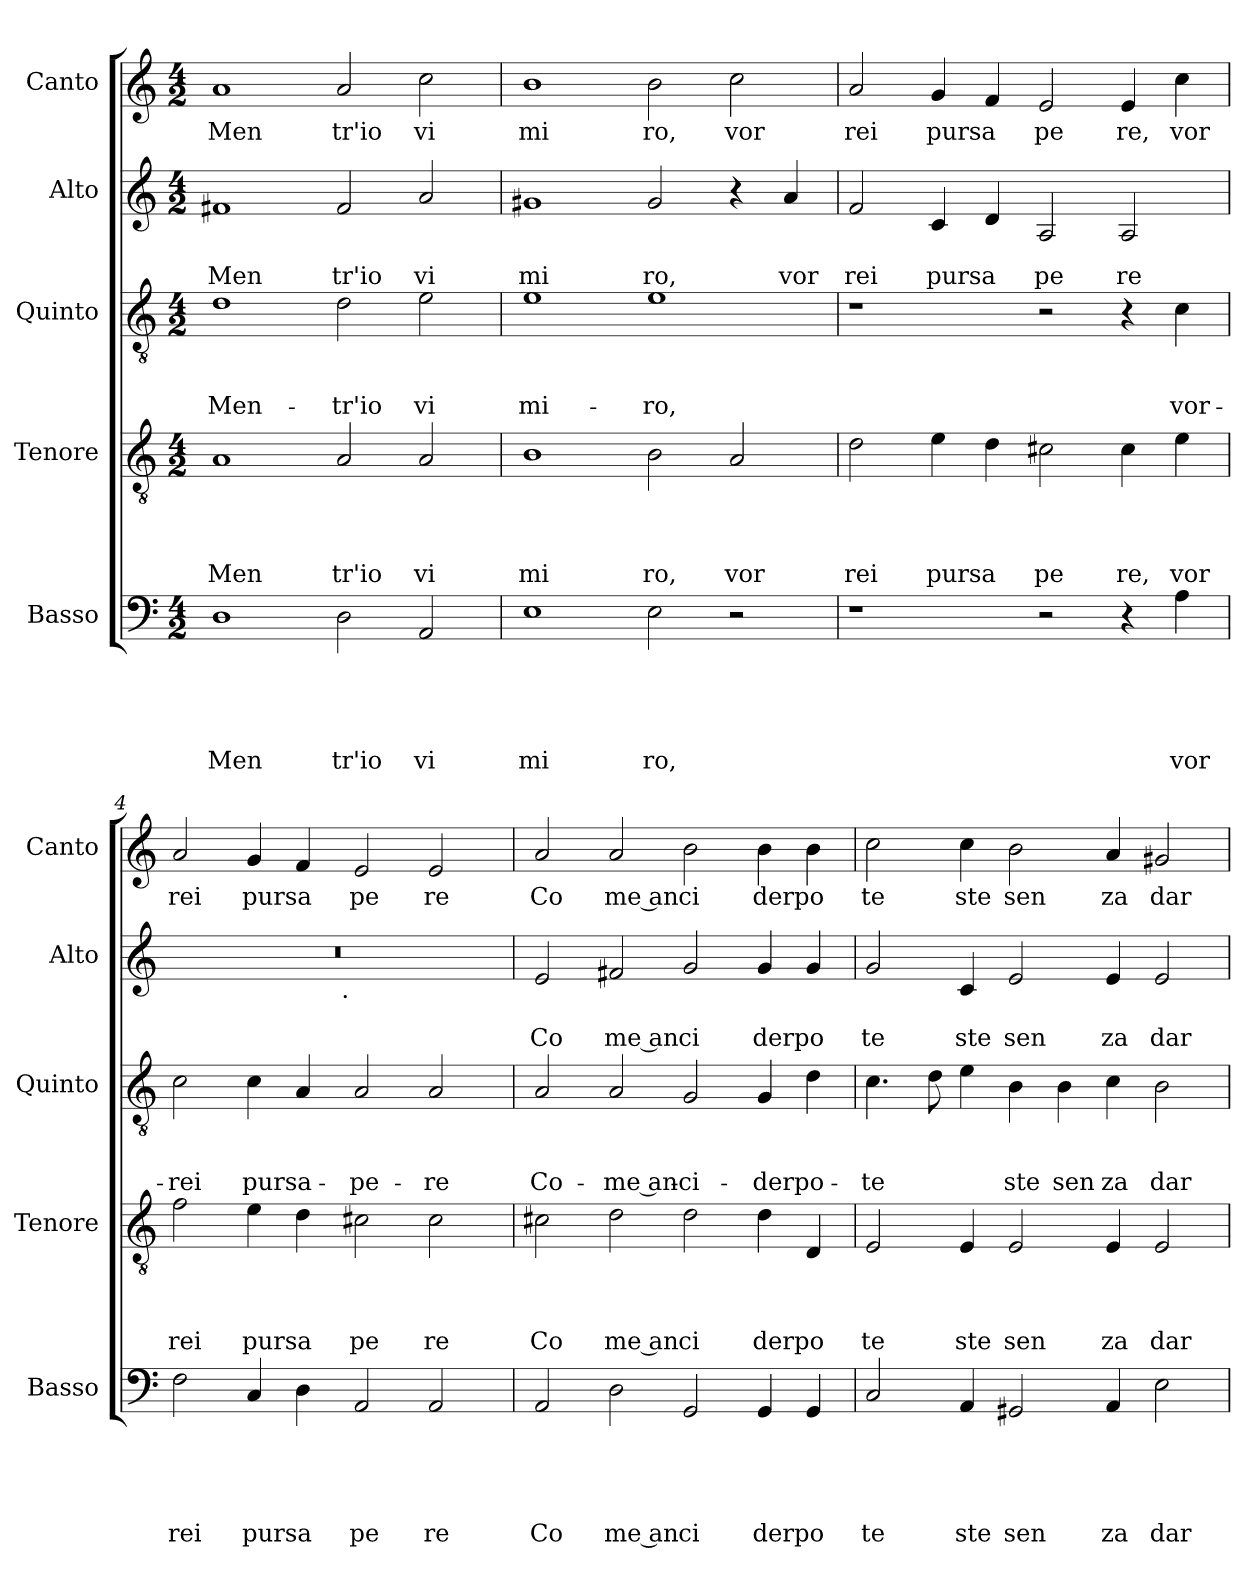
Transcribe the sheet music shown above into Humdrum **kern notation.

**kern	**text	**text	**text	**text	**text	**kern	**text	**text	**text	**text	**kern	**text	**text	**text	**kern	**text	**text	**kern	**text
*part5	*part5	*part5	*part5	*part5	*part5	*part4	*part4	*part4	*part4	*part4	*part3	*part3	*part3	*part3	*part2	*part2	*part2	*part1	*part1
*staff5	*staff5	*staff5	*staff5	*staff5	*staff5	*staff4	*staff4	*staff4	*staff4	*staff4	*staff3	*staff3	*staff3	*staff3	*staff2	*staff2	*staff2	*staff1	*staff1
*I"Basso	*	*	*	*	*	*I"Tenore	*	*	*	*	*I"Quinto	*	*	*	*I"Alto	*	*	*I"Canto	*
*I'Basso	*	*	*	*	*	*I'Tenore	*	*	*	*	*I'Quinto	*	*	*	*I'Alto	*	*	*I'Canto	*
*clefF4	*	*	*	*	*	*clefGv2	*	*	*	*	*clefGv2	*	*	*	*clefG2	*	*	*clefG2	*
*k[]	*	*	*	*	*	*k[]	*	*	*	*	*k[]	*	*	*	*k[]	*	*	*k[]	*
*C:	*	*	*	*	*	*C:	*	*	*	*	*C:	*	*	*	*C:	*	*	*C:	*
*M4/2	*	*	*	*	*	*M4/2	*	*	*	*	*M4/2	*	*	*	*M4/2	*	*	*M4/2	*
=1	=1	=1	=1	=1	=1	=1	=1	=1	=1	=1	=1	=1	=1	=1	=1	=1	=1	=1	=1
!	!	!	!	!	!LO:LY:b	!	!	!	!	!LO:LY:b	!	!	!	!LO:LY:b	!	!	!LO:LY:b	!	!LO:LY:b
1D	.	.	.	.	Men	1A	.	.	.	Men	1d	.	.	Men-	1f#X	.	Men	1a	Men
!	!	!	!	!	!LO:LY:b	!	!	!	!	!LO:LY:b	!	!	!	!LO:LY:b	!	!	!LO:LY:b	!	!LO:LY:b
2D\	.	.	.	.	tr'io	2A/	.	.	.	tr'io	2d\	.	.	-tr'io	2f#/	.	tr'io	2a/	tr'io
!	!	!	!	!	!LO:LY:b	!	!	!	!	!LO:LY:b	!	!	!	!LO:LY:b	!	!	!LO:LY:b	!	!LO:LY:b
2AA/	.	.	.	.	vi	2A/	.	.	.	vi	2e\	.	.	vi	2a/	.	vi	2cc\	vi
=2	=2	=2	=2	=2	=2	=2	=2	=2	=2	=2	=2	=2	=2	=2	=2	=2	=2	=2	=2
!	!	!	!	!	!LO:LY:b	!	!	!	!	!LO:LY:b	!	!	!	!LO:LY:b	!	!	!LO:LY:b	!	!LO:LY:b
1E	.	.	.	.	mi	1B	.	.	.	mi	1e	.	.	mi-	1g#X	.	mi	1b	mi
!	!	!	!	!	!LO:LY:b	!	!	!	!	!LO:LY:b	!	!	!	!LO:LY:b	!	!	!LO:LY:b	!	!LO:LY:b
2E\	.	.	.	.	ro,	2B\	.	.	.	ro,	1e	.	.	-ro,	2g#/	.	ro,	2b\	ro,
!	!	!	!	!	!	!	!	!	!	!LO:LY:b	!	!	!	!	!	!	!	!	!LO:LY:b
2r	.	.	.	.	.	2A/	.	.	.	vor	.	.	.	.	4r	.	.	2cc\	vor
!	!	!	!	!	!	!	!	!	!	!	!	!	!	!	!	!	!LO:LY:b	!	!
.	.	.	.	.	.	.	.	.	.	.	.	.	.	.	4a/	.	vor	.	.
=3	=3	=3	=3	=3	=3	=3	=3	=3	=3	=3	=3	=3	=3	=3	=3	=3	=3	=3	=3
!	!	!	!	!	!	!	!	!	!	!LO:LY:b	!	!	!	!	!	!	!LO:LY:b	!	!LO:LY:b
1r	.	.	.	.	.	2d\	.	.	.	rei	1r	.	.	.	2f/	.	rei	2a/	rei
!	!	!	!	!	!	!	!	!	!	!LO:LY:b	!	!	!	!	!	!	!LO:LY:b	!	!LO:LY:b
.	.	.	.	.	.	4e\	.	.	.	pursa	.	.	.	.	4c/	.	pursa	4g/	pursa
.	.	.	.	.	.	4d\	.	.	.	.	.	.	.	.	4d/	.	.	4f/	.
!	!	!	!	!	!	!	!	!	!	!LO:LY:b	!	!	!	!	!	!	!LO:LY:b	!	!LO:LY:b
2r	.	.	.	.	.	2c#X\	.	.	.	pe	2r	.	.	.	2A/	.	pe	2e/	pe
!	!	!	!	!	!	!	!	!	!	!LO:LY:b	!	!	!	!	!	!	!LO:LY:b	!	!LO:LY:b
4r	.	.	.	.	.	4c#\	.	.	.	re,	4r	.	.	.	2A/	.	re	4e/	re,
!	!	!	!	!	!LO:LY:b	!	!	!	!	!LO:LY:b	!	!	!	!LO:LY:b	!	!	!	!	!LO:LY:b
4A\	.	.	.	.	vor	4e\	.	.	.	vor	4c\	.	.	vor-	.	.	.	4cc\	vor
=4	=4	=4	=4	=4	=4	=4	=4	=4	=4	=4	=4	=4	=4	=4	=4	=4	=4	=4	=4
!	!	!	!	!	!LO:LY:b	!	!	!	!	!LO:LY:b	!	!	!	!LO:LY:b	!	!	!	!	!LO:LY:b
*	*	*	*	*	*	*	*	*	*	*	*	*	*	*	*^	*	*	*	*
2F\	.	.	.	.	rei	2f\	.	.	.	rei	2c\	.	.	-rei	0r	2ryy	.	.	2a/	rei
!	!	!	!	!	!LO:LY:b	!	!	!	!	!LO:LY:b	!	!	!	!LO:LY:b	!	!	!	!	!	!LO:LY:b
4C/	.	.	.	.	pursa	4e\	.	.	.	pursa	4c\	.	.	pursa-	.	4...ryy	.	.	4g/	pursa
4D\	.	.	.	.	.	4d\	.	.	.	.	4A/	.	.	.	.	.	.	.	4f/	.
!	!	!	!	!	!	!	!	!	!	!	!	!	!	!	!	!LO:TX:b:t=.	!	!	!	!
.	.	.	.	.	.	.	.	.	.	.	.	.	.	.	.	1ryy	.	.	.	.
!	!	!	!	!	!LO:LY:b	!	!	!	!	!LO:LY:b	!	!	!	!LO:LY:b	!	!	!	!	!	!LO:LY:b
2AA/	.	.	.	.	pe	2c#X\	.	.	.	pe	2A/	.	.	-pe-	.	.	.	.	2e/	pe
!	!	!	!	!	!LO:LY:b	!	!	!	!	!LO:LY:b	!	!	!	!LO:LY:b	!	!	!	!	!	!LO:LY:b
2AA/	.	.	.	.	re	2c#\	.	.	.	re	2A/	.	.	-re	.	.	.	.	2e/	re
.	.	.	.	.	.	.	.	.	.	.	.	.	.	.	.	32ryy	.	.	.	.
=5	=5	=5	=5	=5	=5	=5	=5	=5	=5	=5	=5	=5	=5	=5	=5	=5	=5	=5	=5	=5
!	!	!	!	!	!LO:LY:b	!	!	!	!	!LO:LY:b	!	!	!	!LO:LY:b	!	!	!	!LO:LY:b	!	!LO:LY:b
*	*	*	*	*	*	*	*	*	*	*	*	*	*	*	*v	*v	*	*	*	*
2AA/	.	.	.	.	Co	2c#X\	.	.	.	Co	2A/	.	.	Co-	2e/	.	Co	2a/	Co
!	!	!	!	!	!LO:LY:b:rj	!	!	!	!	!LO:LY:b:rj	!	!	!	!LO:LY:b:rj	!	!	!LO:LY:b:rj	!	!LO:LY:b:rj
2D\	.	.	.	.	me an	2d\	.	.	.	me an	2A/	.	.	-me an-	2f#X/	.	me an	2a/	me an
!	!	!	!	!	!LO:LY:b	!	!	!	!	!LO:LY:b	!	!	!	!LO:LY:b	!	!	!LO:LY:b	!	!LO:LY:b
2GG/	.	.	.	.	ci	2d\	.	.	.	ci	2G/	.	.	-ci-	2g/	.	ci	2b\	ci
!	!	!	!	!	!LO:LY:b	!	!	!	!	!LO:LY:b	!	!	!	!LO:LY:b	!	!	!LO:LY:b	!	!LO:LY:b
4GG/	.	.	.	.	derpo	4d\	.	.	.	derpo	4G/	.	.	-derpo-	4g/	.	derpo	4b\	derpo
4GG/	.	.	.	.	.	4D/	.	.	.	.	4d\	.	.	.	4g/	.	.	4b\	.
!!LO:LB:g=z
=6	=6	=6	=6	=6	=6	=6	=6	=6	=6	=6	=6	=6	=6	=6	=6	=6	=6	=6	=6
!	!	!	!	!	!LO:LY:b	!	!	!	!	!LO:LY:b	!	!	!	!LO:LY:b	!	!	!LO:LY:b	!	!LO:LY:b
2C/	.	.	.	.	te	2E/	.	.	.	te	4.c\	.	.	-te	2g/	.	te	2cc\	te
.	.	.	.	.	.	.	.	.	.	.	8d\	.	.	.	.	.	.	.	.
!	!	!	!	!	!LO:LY:b	!	!	!	!	!LO:LY:b	!	!	!	!	!	!	!LO:LY:b	!	!LO:LY:b
4AA/	.	.	.	.	ste	4E/	.	.	.	ste	4e\	.	.	.	4c/	.	ste	4cc\	ste
!	!	!	!	!	!LO:LY:b	!	!	!	!	!LO:LY:b	!	!	!	!LO:LY:b	!	!	!LO:LY:b	!	!LO:LY:b
2GG#X/	.	.	.	.	sen	2E/	.	.	.	sen	4B\	.	.	ste	2e/	.	sen	2b\	sen
!	!	!	!	!	!	!	!	!	!	!	!	!	!	!LO:LY:b	!	!	!	!	!
.	.	.	.	.	.	.	.	.	.	.	4B\	.	.	sen	.	.	.	.	.
!	!	!	!	!	!LO:LY:b	!	!	!	!	!LO:LY:b	!	!	!	!LO:LY:b	!	!	!LO:LY:b	!	!LO:LY:b
4AA/	.	.	.	.	za	4E/	.	.	.	za	4c\	.	.	za	4e/	.	za	4a/	za
!	!	!	!	!	!LO:LY:b	!	!	!	!	!LO:LY:b	!	!	!	!LO:LY:b	!	!	!LO:LY:b	!	!LO:LY:b
2E\	.	.	.	.	dar	2E/	.	.	.	dar	2B\	.	.	dar	2e/	.	dar	2g#X/	dar
=	=	=	=	=	=	=	=	=	=	=	=	=	=	=	=	=	=	=	=
*-	*-	*-	*-	*-	*-	*-	*-	*-	*-	*-	*-	*-	*-	*-	*-	*-	*-	*-	*-
